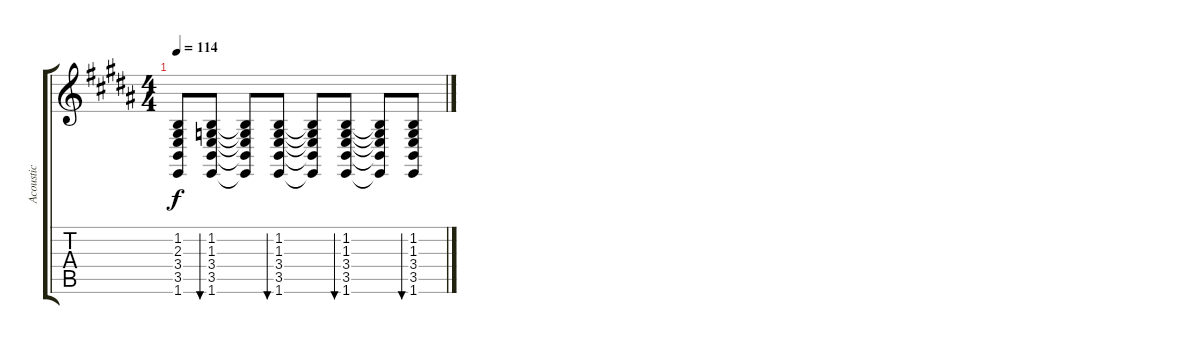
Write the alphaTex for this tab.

\track ("Acoustic" "Acoustic") {instrument harpsichord}
\staff {score tabs}
\tuning (Eb4 Bb3 Gb3 Db3 Ab2 Eb2) {hide}
\ts (4 4)
\tempo 114
\clef g2
\ks g#minor
(1.2{t} 2.3{t} 3.4{t} 3.5{t} 1.6{t}).8{dy f} (1.2 1.3 3.4 3.5 1.6).8{bu 60} (1.2{t} 1.3{t} 3.4{t} 3.5{t} 1.6{t}).8 (1.2 1.3 3.4 3.5 1.6).8{bu 60} (1.2{t} 1.3{t} 3.4{t} 3.5{t} 1.6{t}).8 (1.2 1.3 3.4 3.5 1.6).8{bu 60} (1.2{t} 1.3{t} 3.4{t} 3.5{t} 1.6{t}).8 (1.2 1.3 3.4 3.5 1.6).8{bu 60}
